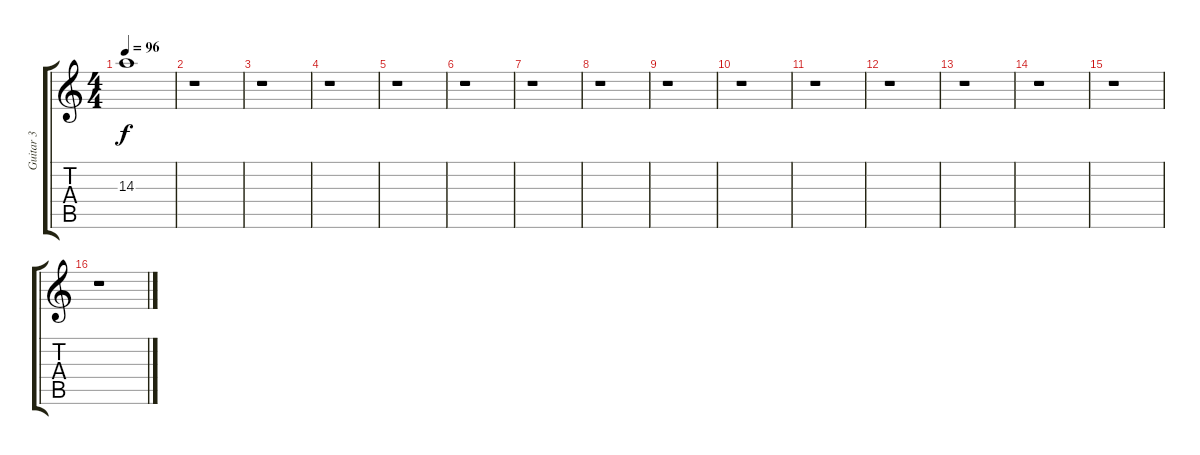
\track ("Guitar 3" "Guitar 3") {instrument electricguitarclean}
\staff {score tabs}
\tuning (E4 B3 G3 D3 A2 E2) {hide}
\ts (4 4)
\tempo 96
\clef g2
\ks c
14.3.1{dy f} |
r.1 |
r.1 |
r.1 |
r.1 |
r.1 |
r.1 |
r.1 |
r.1 |
r.1 |
r.1 |
r.1 |
r.1 |
r.1 |
r.1 |
r.1
